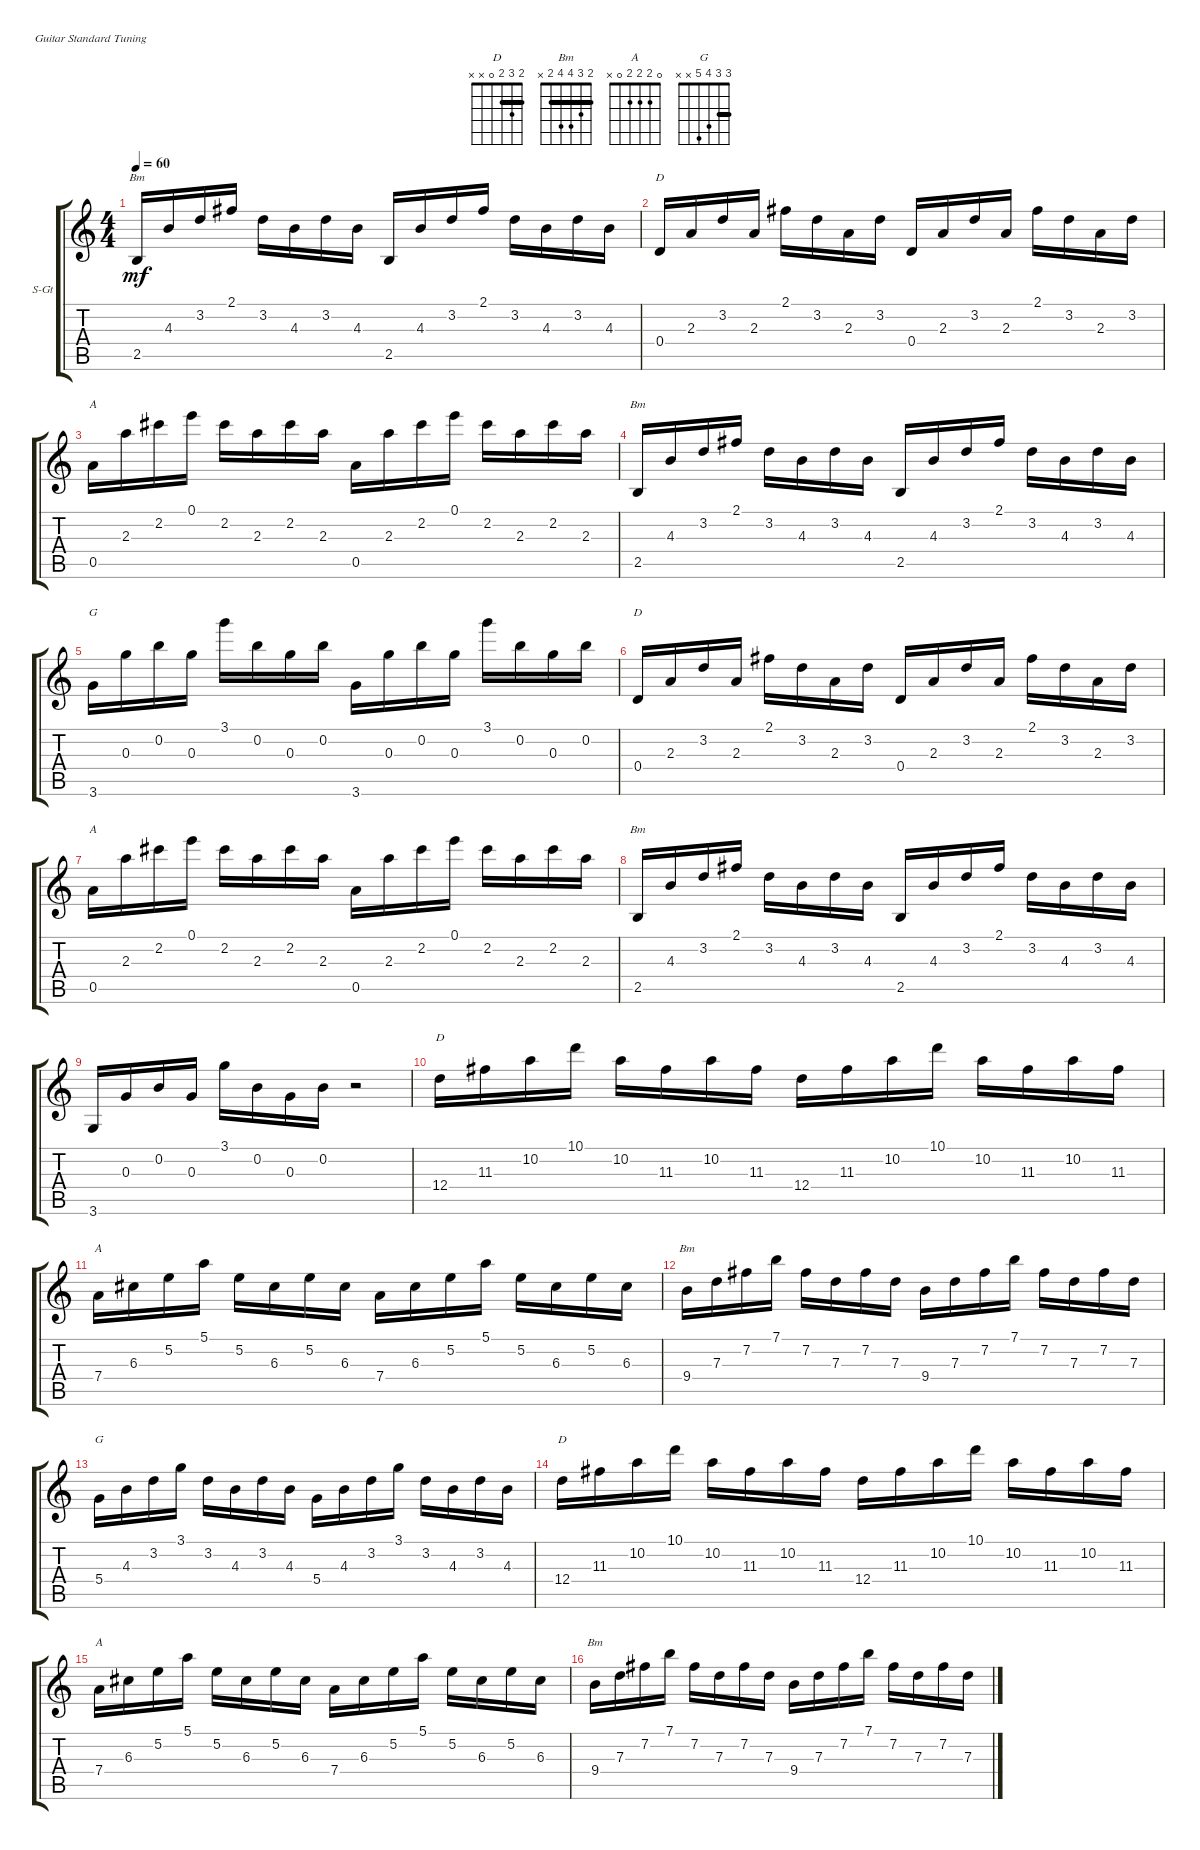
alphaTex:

\defaultSystemsLayout 4
\bracketExtendMode groupsimilarinstruments
\firstSystemTrackNameOrientation horizontal
\otherSystemsTrackNameOrientation horizontal
\track ("Steel Guitar" "S-Gt") {instrument acousticguitarsteel}
\staff {score tabs}
\tuning (E4 B3 G3 D3 A2 E2)
\chord ("D" 10 10 11 12 x x) {firstfret 10 barre 10}
\chord ("Bm" 7 7 7 9 x x) {firstfret 7 barre (7 7)}
\chord ("A" 5 5 6 7 x x) {firstfret 5 barre 5}
\chord ("Bm" 2 3 4 4 2 x) {barre 2}
\chord ("A" 0 2 2 2 0 x)
\chord ("G" 3 0 0 0 2 3)
\chord ("D" 2 3 2 0 x x) {barre 2}
\chord ("G" 3 3 4 5 x x) {barre 3}
\ts (4 4)
\tempo 60
\clef g2
\ks c
2.5.16{ch "Bm" dy mf} 4.3.16 3.2.16 2.1.16 3.2.16 4.3.16 3.2.16 4.3.16 2.5.16 4.3.16 3.2.16 2.1.16 3.2.16 4.3.16 3.2.16 4.3.16 |
0.4.16{ch "D"} 2.3.16 3.2.16 2.3.16 2.1.16 3.2.16 2.3.16 3.2.16 0.4.16 2.3.16 3.2.16 2.3.16 2.1.16 3.2.16 2.3.16 3.2.16 |
0.5.16{ch "A" ot 8vb} 2.3.16{ot 8vb} 2.2.16{ot 8vb} 0.1.16{ot 8vb} 2.2.16{ot 8vb} 2.3.16{ot 8vb} 2.2.16{ot 8vb} 2.3.16{ot 8vb} 0.5.16{ot 8vb} 2.3.16{ot 8vb} 2.2.16{ot 8vb} 0.1.16{ot 8vb} 2.2.16{ot 8vb} 2.3.16{ot 8vb} 2.2.16{ot 8vb} 2.3.16{ot 8vb} |
2.5.16{ch "Bm"} 4.3.16 3.2.16 2.1.16 3.2.16 4.3.16 3.2.16 4.3.16 2.5.16 4.3.16 3.2.16 2.1.16 3.2.16 4.3.16 3.2.16 4.3.16 |
3.6.16{ch "G" ot 8vb} 0.3.16{ot 8vb} 0.2.16{ot 8vb} 0.3.16{ot 8vb} 3.1.16{ot 8vb} 0.2.16{ot 8vb} 0.3.16{ot 8vb} 0.2.16{ot 8vb} 3.6.16{ot 8vb} 0.3.16{ot 8vb} 0.2.16{ot 8vb} 0.3.16{ot 8vb} 3.1.16{ot 8vb} 0.2.16{ot 8vb} 0.3.16{ot 8vb} 0.2.16{ot 8vb} |
0.4.16{ch "D"} 2.3.16 3.2.16 2.3.16 2.1.16 3.2.16 2.3.16 3.2.16 0.4.16 2.3.16 3.2.16 2.3.16 2.1.16 3.2.16 2.3.16 3.2.16 |
0.5.16{ch "A" ot 8vb} 2.3.16{ot 8vb} 2.2.16{ot 8vb} 0.1.16{ot 8vb} 2.2.16{ot 8vb} 2.3.16{ot 8vb} 2.2.16{ot 8vb} 2.3.16{ot 8vb} 0.5.16{ot 8vb} 2.3.16{ot 8vb} 2.2.16{ot 8vb} 0.1.16{ot 8vb} 2.2.16{ot 8vb} 2.3.16{ot 8vb} 2.2.16{ot 8vb} 2.3.16{ot 8vb} |
2.5.16{ch "Bm"} 4.3.16 3.2.16 2.1.16 3.2.16 4.3.16 3.2.16 4.3.16 2.5.16 4.3.16 3.2.16 2.1.16 3.2.16 4.3.16 3.2.16 4.3.16 |
3.6.16 0.3.16 0.2.16 0.3.16 3.1.16 0.2.16 0.3.16 0.2.16 r.2 |
12.4.16{ch "D"} 11.3.16 10.2.16 10.1.16 10.2.16 11.3.16 10.2.16 11.3.16 12.4.16 11.3.16 10.2.16 10.1.16 10.2.16 11.3.16 10.2.16 11.3.16 |
7.4.16{ch "A"} 6.3.16 5.2.16 5.1.16 5.2.16 6.3.16 5.2.16 6.3.16 7.4.16 6.3.16 5.2.16 5.1.16 5.2.16 6.3.16 5.2.16 6.3.16 |
9.4.16{ch "Bm"} 7.3.16 7.2.16 7.1.16 7.2.16 7.3.16 7.2.16 7.3.16 9.4.16 7.3.16 7.2.16 7.1.16 7.2.16 7.3.16 7.2.16 7.3.16 |
5.4.16{ch "G"} 4.3.16 3.2.16 3.1.16 3.2.16 4.3.16 3.2.16 4.3.16 5.4.16 4.3.16 3.2.16 3.1.16 3.2.16 4.3.16 3.2.16 4.3.16 |
12.4.16{ch "D"} 11.3.16 10.2.16 10.1.16 10.2.16 11.3.16 10.2.16 11.3.16 12.4.16 11.3.16 10.2.16 10.1.16 10.2.16 11.3.16 10.2.16 11.3.16 |
7.4.16{ch "A"} 6.3.16 5.2.16 5.1.16 5.2.16 6.3.16 5.2.16 6.3.16 7.4.16 6.3.16 5.2.16 5.1.16 5.2.16 6.3.16 5.2.16 6.3.16 |
9.4.16{ch "Bm"} 7.3.16 7.2.16 7.1.16 7.2.16 7.3.16 7.2.16 7.3.16 9.4.16 7.3.16 7.2.16 7.1.16 7.2.16 7.3.16 7.2.16 7.3.16
